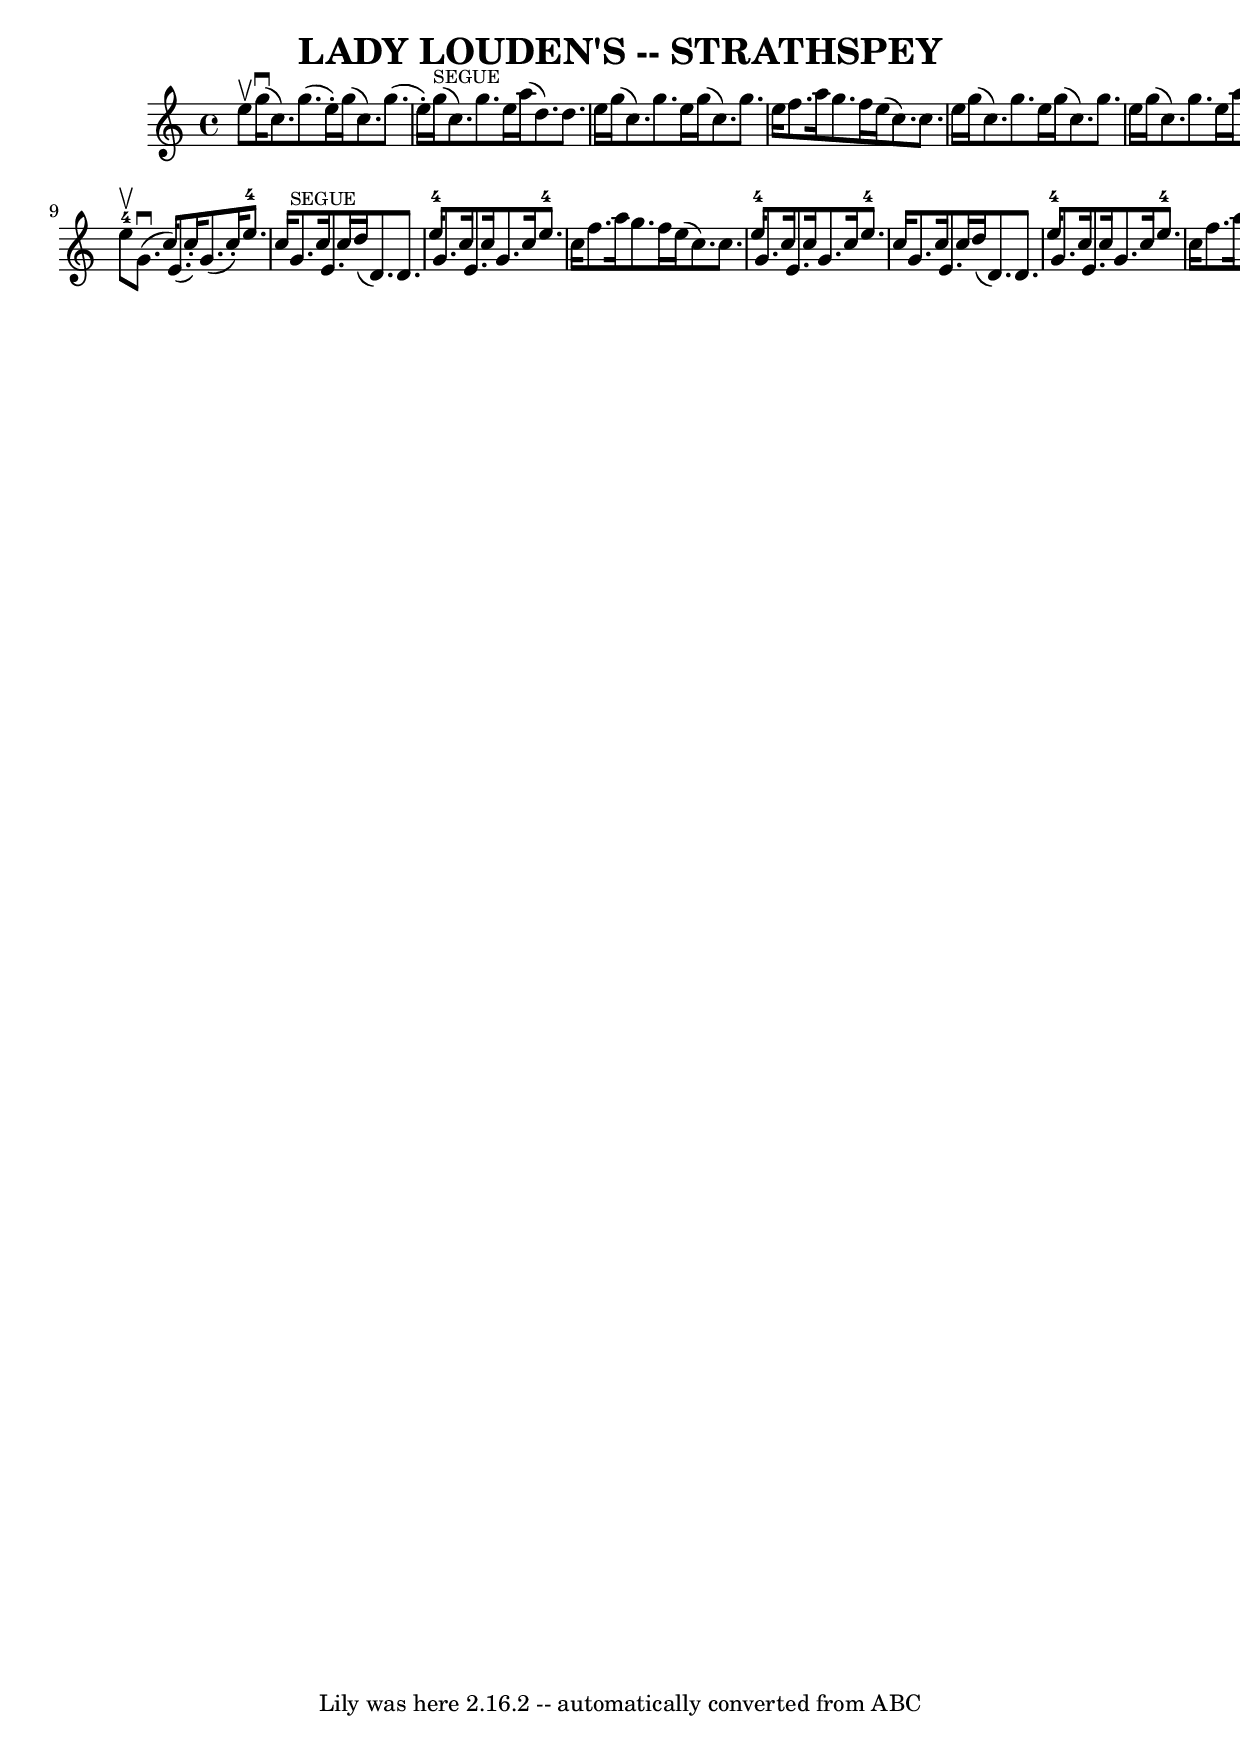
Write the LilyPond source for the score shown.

\version "2.16.2"
\include "Mammoth.ily"
\header {
  %% book = "Ryan's Mammoth Collection of Fiddle Tunes"
  crossRefNumber = "1"
  footnotes = ""
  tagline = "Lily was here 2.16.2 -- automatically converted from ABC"
  title = "LADY LOUDEN'S -- STRATHSPEY"

}
voicedefault =  {


  \override Staff.TimeSignature #'style = #'C
  \time 4/4
  \key c \major
  e''8^\upbow         |
  g''16 (^\downbow c''8.) g''8. (e''16-.) g''16 (c''8.) g''8. (e''16-.)   |
  g''16^\segue(c''8.) g''8. e''16 a''16 (d''8.) d''8. e''16        |
  g''16 (c''8.) g''8. e''16 g''16 (c''8.) g''8. e''16     |
  f''8. a''16 g''8. f''16 e''16 (c''8.) c''8. e''16    |  |
  g''16 (c''8.) g''8. e''16 g''16 (c''8.) g''8. e''16     |
  g''16 (c''8.) g''8. e''16 a''16 (d''8.) d''8. e''16         |
  g''16 (c''8.) g''8. e''16 g''16 ( c''8.) g''8. e''16     |
  f''8. a''16 g''8. f''16 e''16 (c''8.) c''8 \bar "|." e''8-4^\upbow        |
  g'8. (^\downbow c''16) e'8. (c''16-.) g'8. (c''16-.) e''8.-4 c''16      |
  g'8.^\segue c''16 e'8. c''16 d''16 (d'8.) d'8. e''16-4        |
  g'8. c''16 e'8. c''16 g'8. c''16 e''8.-4 c''16     |
  f''8. a''16 g''8. f''16 e''16 (c''8.) c''8. e''16-4    |
  |
  g'8. c''16 e'8. c''16 g'8. c''16 e''8.-4 c''16     |
  g'8. c''16 e'8. c''16 d''16 (d'8.) d'8. e''16-4        |
  g'8. c''16 e'8. c''16 g'8. c''16 e''8.-4 c''16     |
  f''8. a''16 g''8. f''16 e''16 ( c''8.) c''8 \bar " |."   

}

\score{
  <<

    \context Staff="default"
    {
      \voicedefault 
      
    }

  >>
  \layout {
    
  }
  \midi {
  }

}
